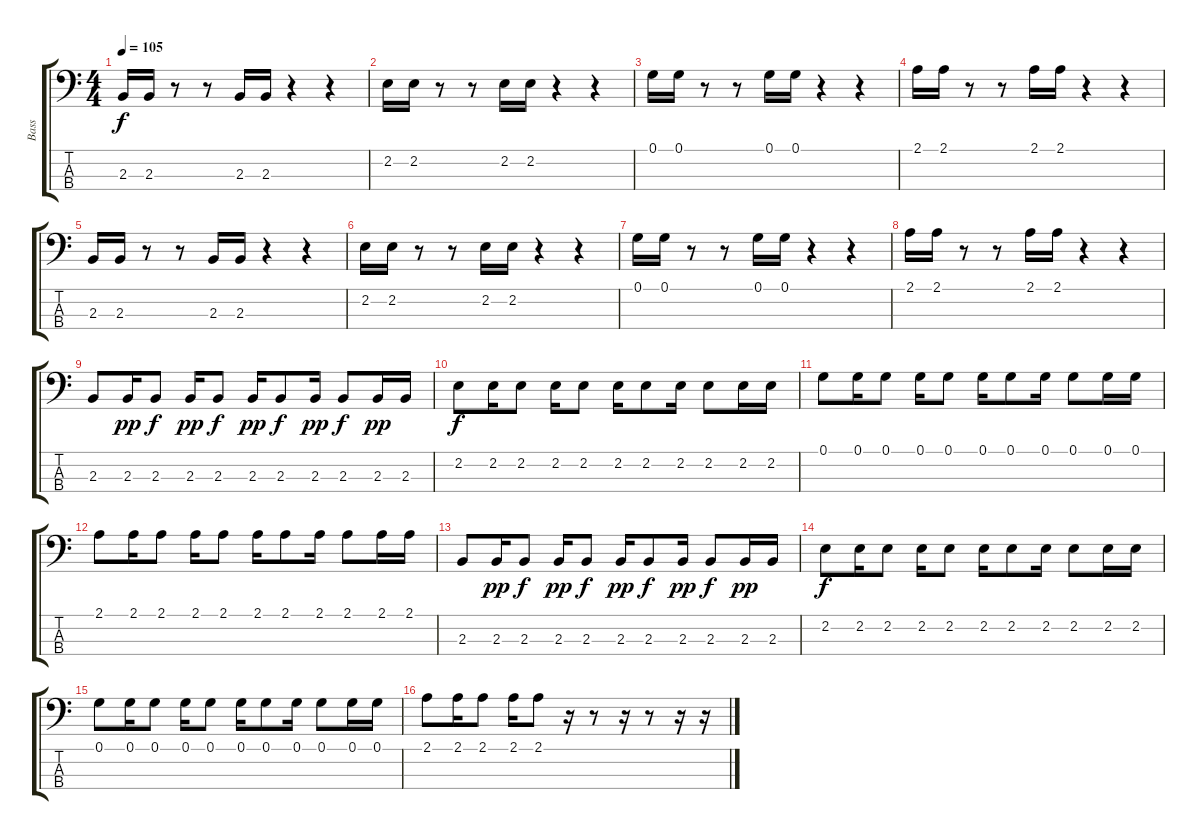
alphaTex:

\track ("Bass" "Bass") {instrument synthbass1}
\staff {score tabs}
\tuning (G2 D2 A1 E1) {hide}
\ts (4 4)
\tempo 105
\clef f4
\ks c
2.3.16{dy f} 2.3.16 r.8 r.8 2.3.16 2.3.16 r.4 r.4 |
2.2.16 2.2.16 r.8 r.8 2.2.16 2.2.16 r.4 r.4 |
0.1.16 0.1.16 r.8 r.8 0.1.16 0.1.16 r.4 r.4 |
2.1.16 2.1.16 r.8 r.8 2.1.16 2.1.16 r.4 r.4 |
2.3.16 2.3.16 r.8 r.8 2.3.16 2.3.16 r.4 r.4 |
2.2.16 2.2.16 r.8 r.8 2.2.16 2.2.16 r.4 r.4 |
0.1.16 0.1.16 r.8 r.8 0.1.16 0.1.16 r.4 r.4 |
2.1.16 2.1.16 r.8 r.8 2.1.16 2.1.16 r.4 r.4 |
2.3.8{volume 13 balance 8} 2.3.16{dy pp balance 0} 2.3.8{dy f balance 8} 2.3.16{dy pp balance 16} 2.3.8{dy f balance 8} 2.3.16{dy pp balance 0} 2.3.8{dy f balance 8} 2.3.16{dy pp balance 16} 2.3.8{dy f balance 8} 2.3.16{dy pp balance 0} 2.3.16{balance 16} |
2.2.8{dy f volume 13 balance 8} 2.2.16{balance 0} 2.2.8{balance 8} 2.2.16{balance 16} 2.2.8{balance 8} 2.2.16{balance 0} 2.2.8{balance 8} 2.2.16{balance 16} 2.2.8{balance 8} 2.2.16{balance 0} 2.2.16{balance 16} |
0.1.8{volume 13 balance 8} 0.1.16{balance 0} 0.1.8{balance 8} 0.1.16{balance 16} 0.1.8{balance 8} 0.1.16{balance 0} 0.1.8{balance 8} 0.1.16{balance 16} 0.1.8{balance 8} 0.1.16{balance 0} 0.1.16{balance 16} |
2.1.8{volume 13 balance 8} 2.1.16{balance 0} 2.1.8{balance 8} 2.1.16{balance 16} 2.1.8{balance 8} 2.1.16{balance 0} 2.1.8{balance 8} 2.1.16{balance 16} 2.1.8{balance 8} 2.1.16{balance 0} 2.1.16{balance 16} |
2.3.8{volume 13 balance 8} 2.3.16{dy pp balance 0} 2.3.8{dy f balance 8} 2.3.16{dy pp balance 16} 2.3.8{dy f balance 8} 2.3.16{dy pp balance 0} 2.3.8{dy f balance 8} 2.3.16{dy pp balance 16} 2.3.8{dy f balance 8} 2.3.16{dy pp balance 0} 2.3.16{balance 16} |
2.2.8{dy f volume 13 balance 8} 2.2.16{balance 0} 2.2.8{balance 8} 2.2.16{balance 16} 2.2.8{balance 8} 2.2.16{balance 0} 2.2.8{balance 8} 2.2.16{balance 16} 2.2.8{balance 8} 2.2.16{balance 0} 2.2.16{balance 16} |
0.1.8{volume 13 balance 8} 0.1.16{balance 0} 0.1.8{balance 8} 0.1.16{balance 16} 0.1.8{balance 8} 0.1.16{balance 0} 0.1.8{balance 8} 0.1.16{balance 16} 0.1.8{balance 8} 0.1.16{balance 0} 0.1.16{balance 16} |
2.1.8{volume 13 balance 8} 2.1.16{balance 0} 2.1.8{balance 8} 2.1.16{balance 16} 2.1.8{balance 8} r.16{balance 0} r.8{balance 8} r.16{balance 16} r.8{balance 8} r.16{balance 0} r.16{balance 16}
